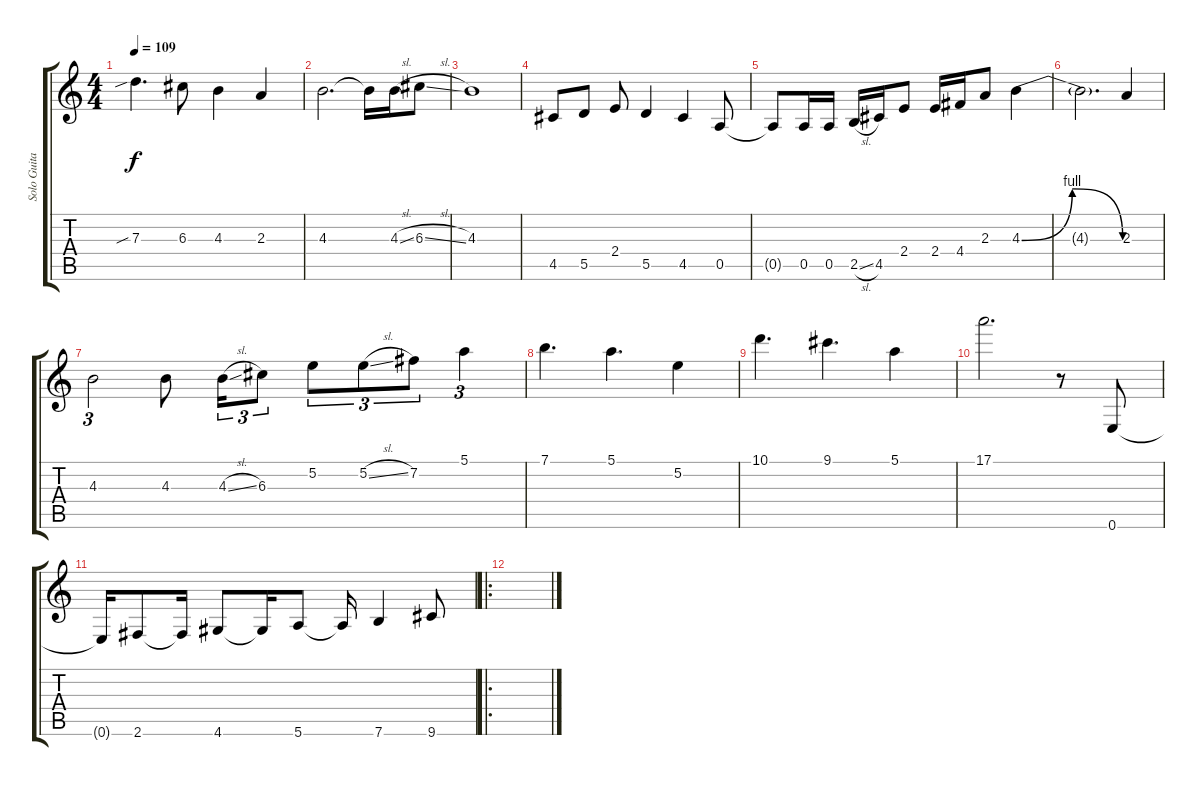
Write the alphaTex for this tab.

\track ("Solo Guitar" "Solo Guita") {instrument acousticguitarsteel}
\staff {score tabs}
\tuning (E4 B3 G3 D3 A2 E2) {hide}
\ts (4 4)
\tempo 109
\clef g2
\ks c
7.3{sib}.4{d dy f} 6.3.8 4.3.4 2.3.4 |
4.3.2{d} 4.3{t}.16 4.3{sl}.16 6.3{sl}.8 |
4.3.1 |
4.5.8 5.5.8 2.4.8 5.5.4 4.5.4 0.5.8 |
0.5{t}.8 0.5.16 0.5.16 2.5{sl}.16 4.5.16 2.4.8 2.4.16 4.4.16 2.3.8 4.3{be (bendrelease 0 0 15 4 55 4 60 0)}.4 |
4.3{t}.2{d} 2.3.4 |
4.3.2{tu (3 2)} 4.3.8 4.3{sl}.16{tu (3 2)} 6.3.8{tu (3 2)} 5.2.8{tu (3 2)} 5.2{sl}.8{tu (3 2)} 7.2.8{tu (3 2)} 5.1.4{tu (3 2)} |
7.1.4{d} 5.1.4{d} 5.2.4 |
10.1.4{d} 9.1.4{d} 5.1.4 |
17.1.2{d} r.8 0.6.8 |
0.6{t}.16 2.6.8 2.6{t}.16 4.6.8 4.6{t}.16 5.6.8 5.6{t}.16 7.6.4 9.6.8 |
\ro
